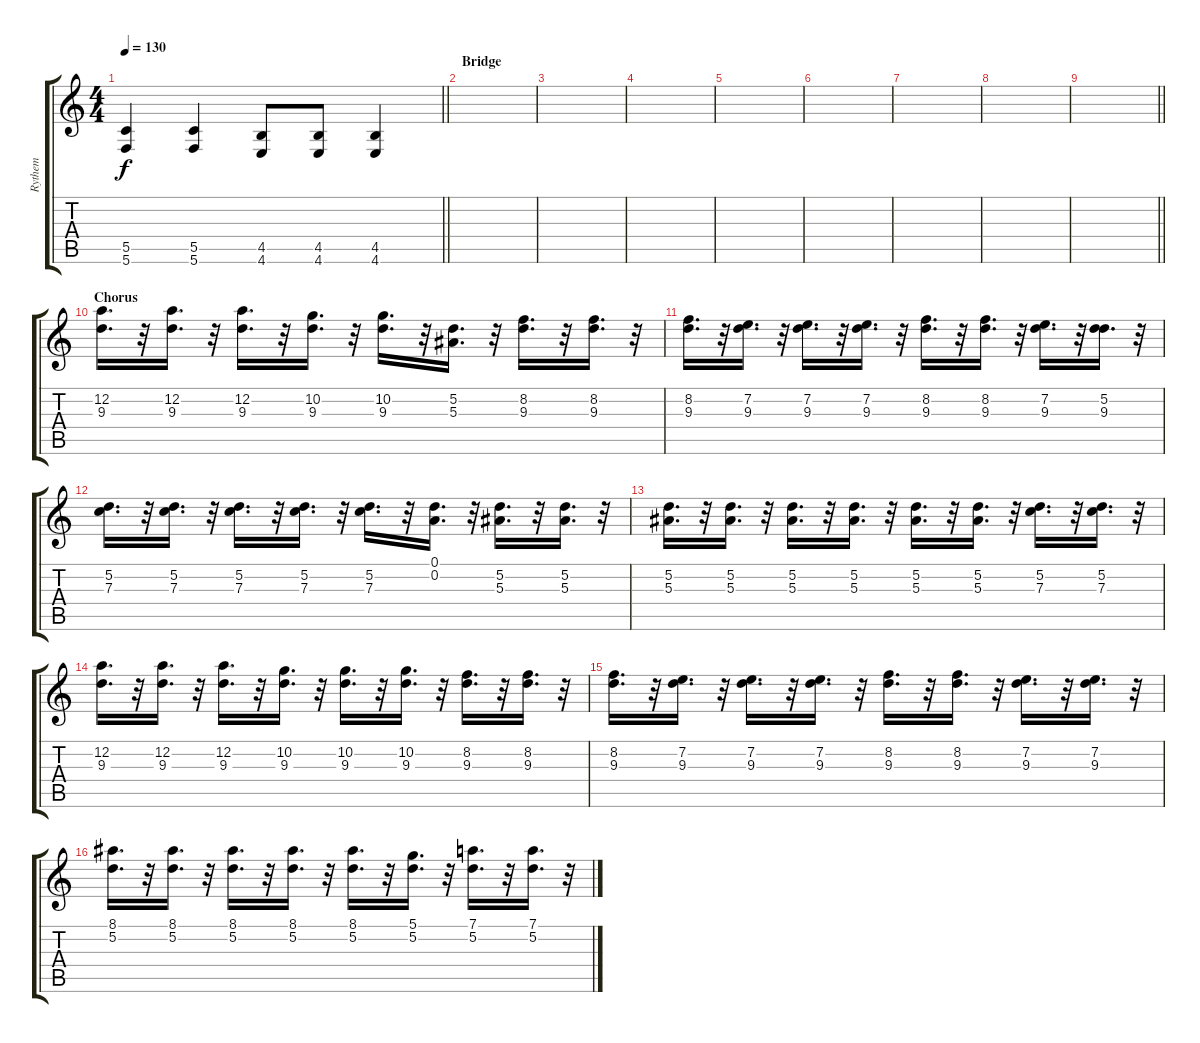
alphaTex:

\track ("Rythem" "Rythem") {instrument distortionguitar}
\staff {score tabs}
\tuning (D4 A3 F3 C3 G2 C2) {hide}
\ts (4 4)
\tempo 130
\clef g2
\barLineRight lightlight
\ks c
(5.5{t} 5.6{t}).4{dy f} (5.5 5.6).4 (4.5 4.6).8 (4.5 4.6).8 (4.5 4.6).4 |
\section ("" "Bridge")
|
|
|
|
|
|
|
\barLineRight lightlight
|
\section ("" "Chorus")
(12.2 9.3).16{d} r.32 (12.2 9.3).16{d} r.32 (12.2 9.3).16{d} r.32 (10.2 9.3).16{d} r.32 (10.2 9.3).16{d} r.32 (5.2 5.3).16{d} r.32 (8.2 9.3).16{d} r.32 (8.2 9.3).16{d} r.32 |
(8.2 9.3).16{d} r.32 (7.2 9.3).16{d} r.32 (7.2 9.3).16{d} r.32 (7.2 9.3).16{d} r.32 (8.2 9.3).16{d} r.32 (8.2 9.3).16{d} r.32 (7.2 9.3).16{d} r.32 (5.2 9.3).16{d} r.32 |
(5.2 7.3).16{d} r.32 (5.2 7.3).16{d} r.32 (5.2 7.3).16{d} r.32 (5.2 7.3).16{d} r.32 (5.2 7.3).16{d} r.32 (0.1 0.2).16{d} r.32 (5.2 5.3).16{d} r.32 (5.2 5.3).16{d} r.32 |
(5.2 5.3).16{d} r.32 (5.2 5.3).16{d} r.32 (5.2 5.3).16{d} r.32 (5.2 5.3).16{d} r.32 (5.2 5.3).16{d} r.32 (5.2 5.3).16{d} r.32 (5.2 7.3).16{d} r.32 (5.2 7.3).16{d} r.32 |
(12.2 9.3).16{d} r.32 (12.2 9.3).16{d} r.32 (12.2 9.3).16{d} r.32 (10.2 9.3).16{d} r.32 (10.2 9.3).16{d} r.32 (10.2 9.3).16{d} r.32 (8.2 9.3).16{d} r.32 (8.2 9.3).16{d} r.32 |
(8.2 9.3).16{d} r.32 (7.2 9.3).16{d} r.32 (7.2 9.3).16{d} r.32 (7.2 9.3).16{d} r.32 (8.2 9.3).16{d} r.32 (8.2 9.3).16{d} r.32 (7.2 9.3).16{d} r.32 (7.2 9.3).16{d} r.32 |
(8.1 5.2).16{d} r.32 (8.1 5.2).16{d} r.32 (8.1 5.2).16{d} r.32 (8.1 5.2).16{d} r.32 (8.1 5.2).16{d} r.32 (5.1 5.2).16{d} r.32 (7.1 5.2).16{d} r.32 (7.1 5.2).16{d} r.32
